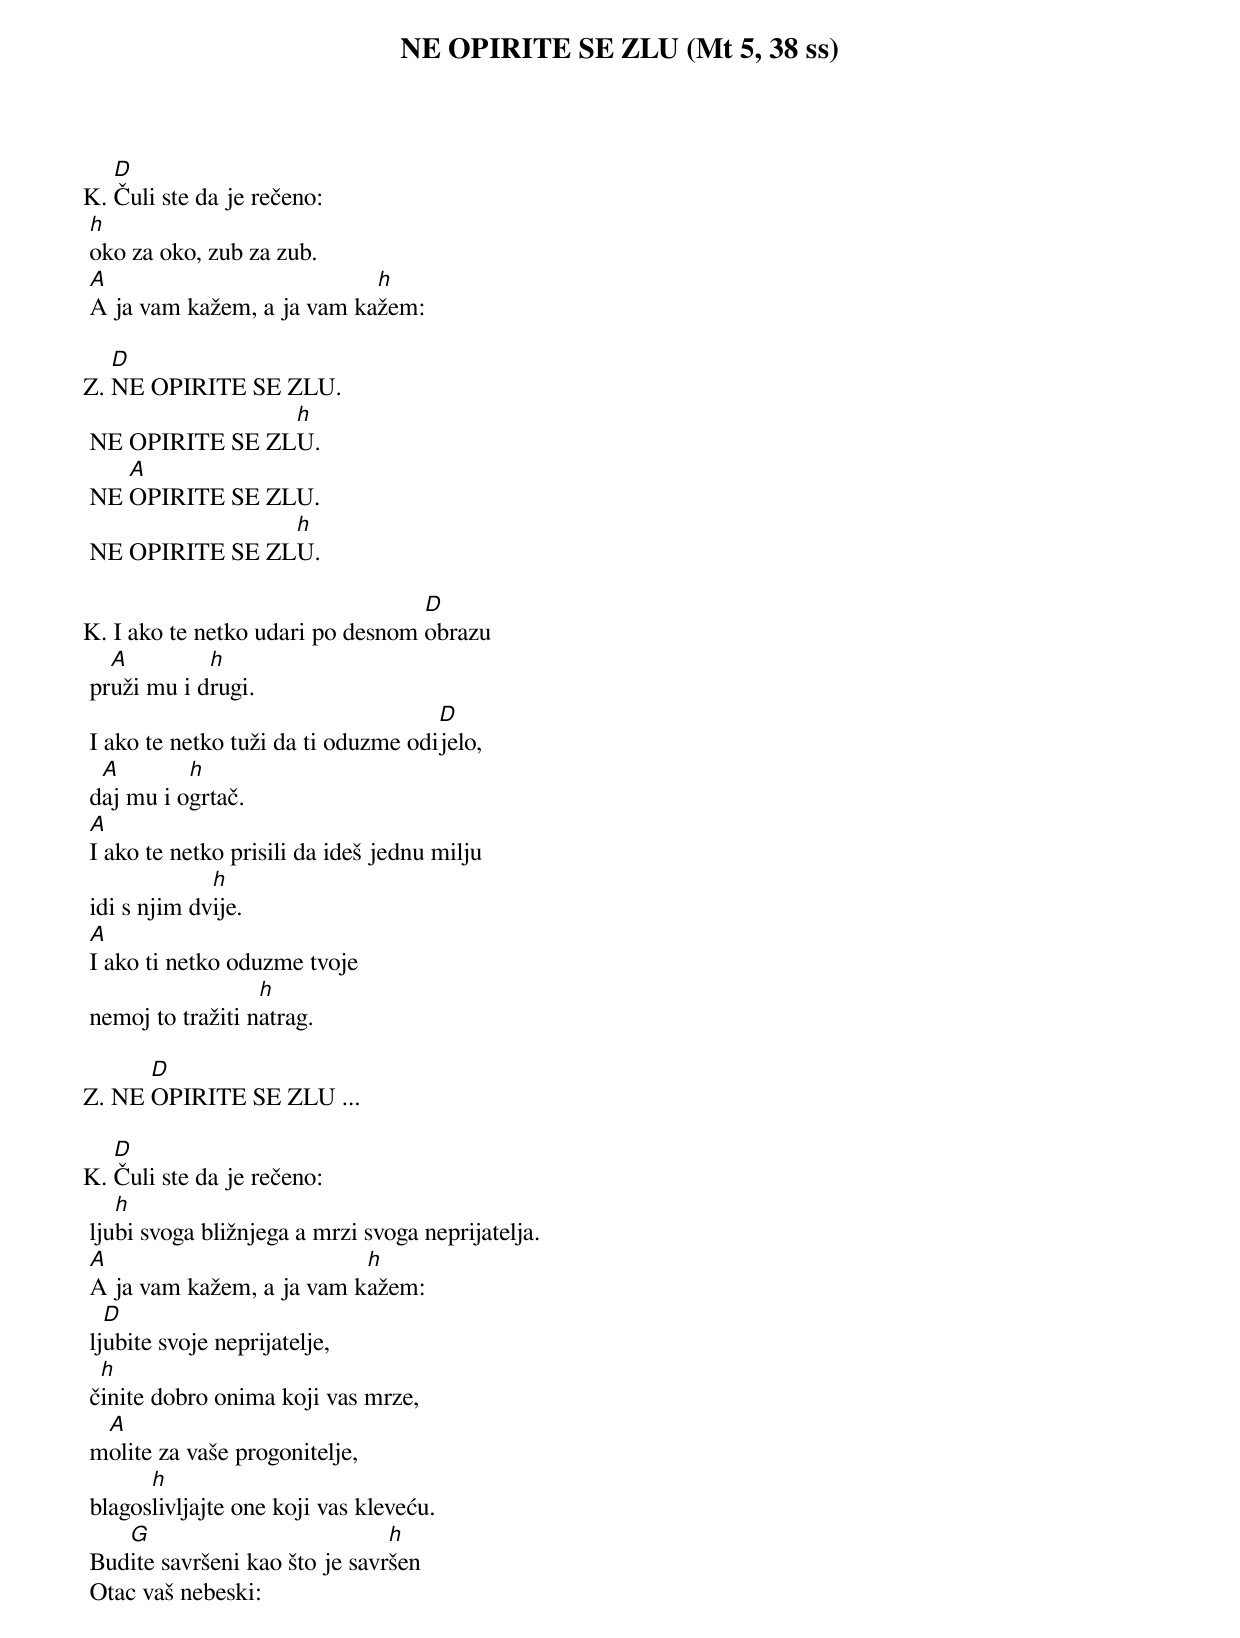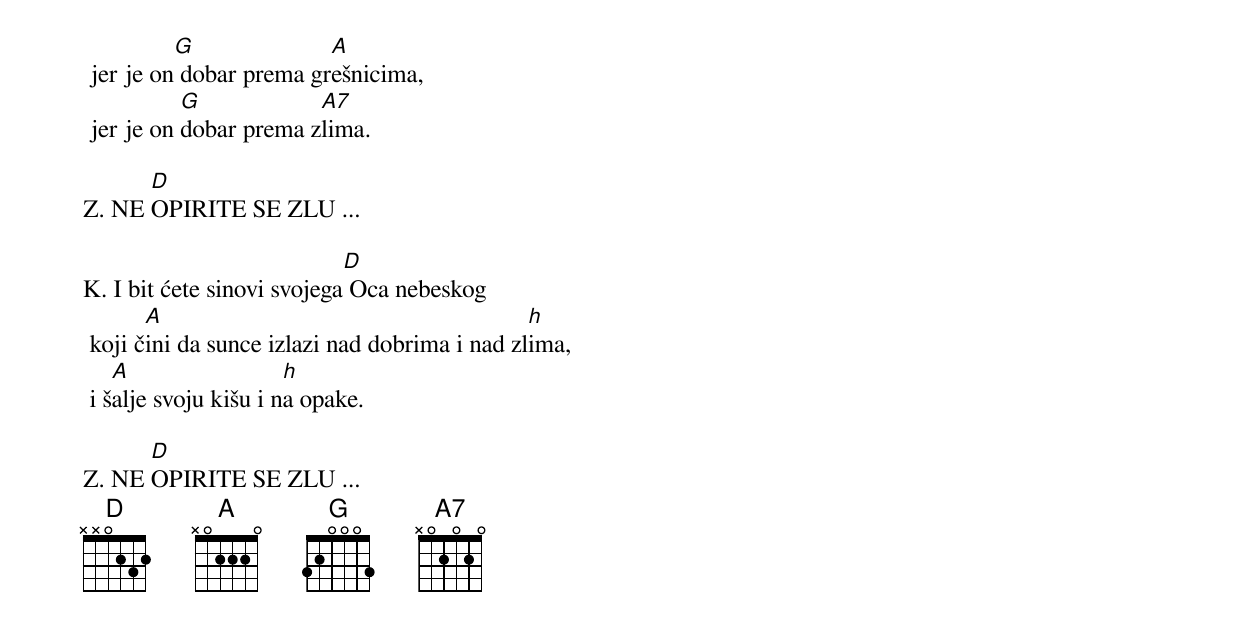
{title: NE OPIRITE SE ZLU (Mt 5, 38 ss)}

K.	[D]Čuli ste da je rečeno:
	[h]oko za oko, zub za zub.
	[A]A ja vam kažem, a ja vam ka[h]žem:

Z.	[D]NE OPIRITE SE ZLU.
	NE OPIRITE SE ZL[h]U.
	NE [A]OPIRITE SE ZLU.
	NE OPIRITE SE ZL[h]U.

K.	I ako te netko udari po desnom [D]obrazu
	pr[A]uži mu i d[h]rugi.
	I ako te netko tuži da ti oduzme odi[D]jelo,
	d[A]aj mu i o[h]grtač.
	[A]I ako te netko prisili da ideš jednu milju
	idi s njim dv[h]ije.
	[A]I ako ti netko oduzme tvoje
	nemoj to tražiti n[h]atrag.

Z.	NE [D]OPIRITE SE ZLU ...

K.	[D]Čuli ste da je rečeno:
	lju[h]bi svoga bližnjega a mrzi svoga neprijatelja.
	[A]A ja vam kažem, a ja vam k[h]ažem:
	lj[D]ubite svoje neprijatelje,
	č[h]inite dobro onima koji vas mrze,
	m[A]olite za vaše progonitelje,
	blagos[h]livljajte one koji vas kleveću.
	Bud[G]ite savršeni kao što je savr[h]šen
	Otac vaš nebeski:
	jer je on[G] dobar prema gr[A]ešnicima,
	jer je on [G]dobar prema z[A7]lima.

Z.	NE [D]OPIRITE SE ZLU ...

K.	I bit ćete sinovi svojega[D] Oca nebeskog
	koji č[A]ini da sunce izlazi nad dobrima i nad zl[h]ima,
	i š[A]alje svoju kišu i n[h]a opake.

Z.	NE [D]OPIRITE SE ZLU ...
